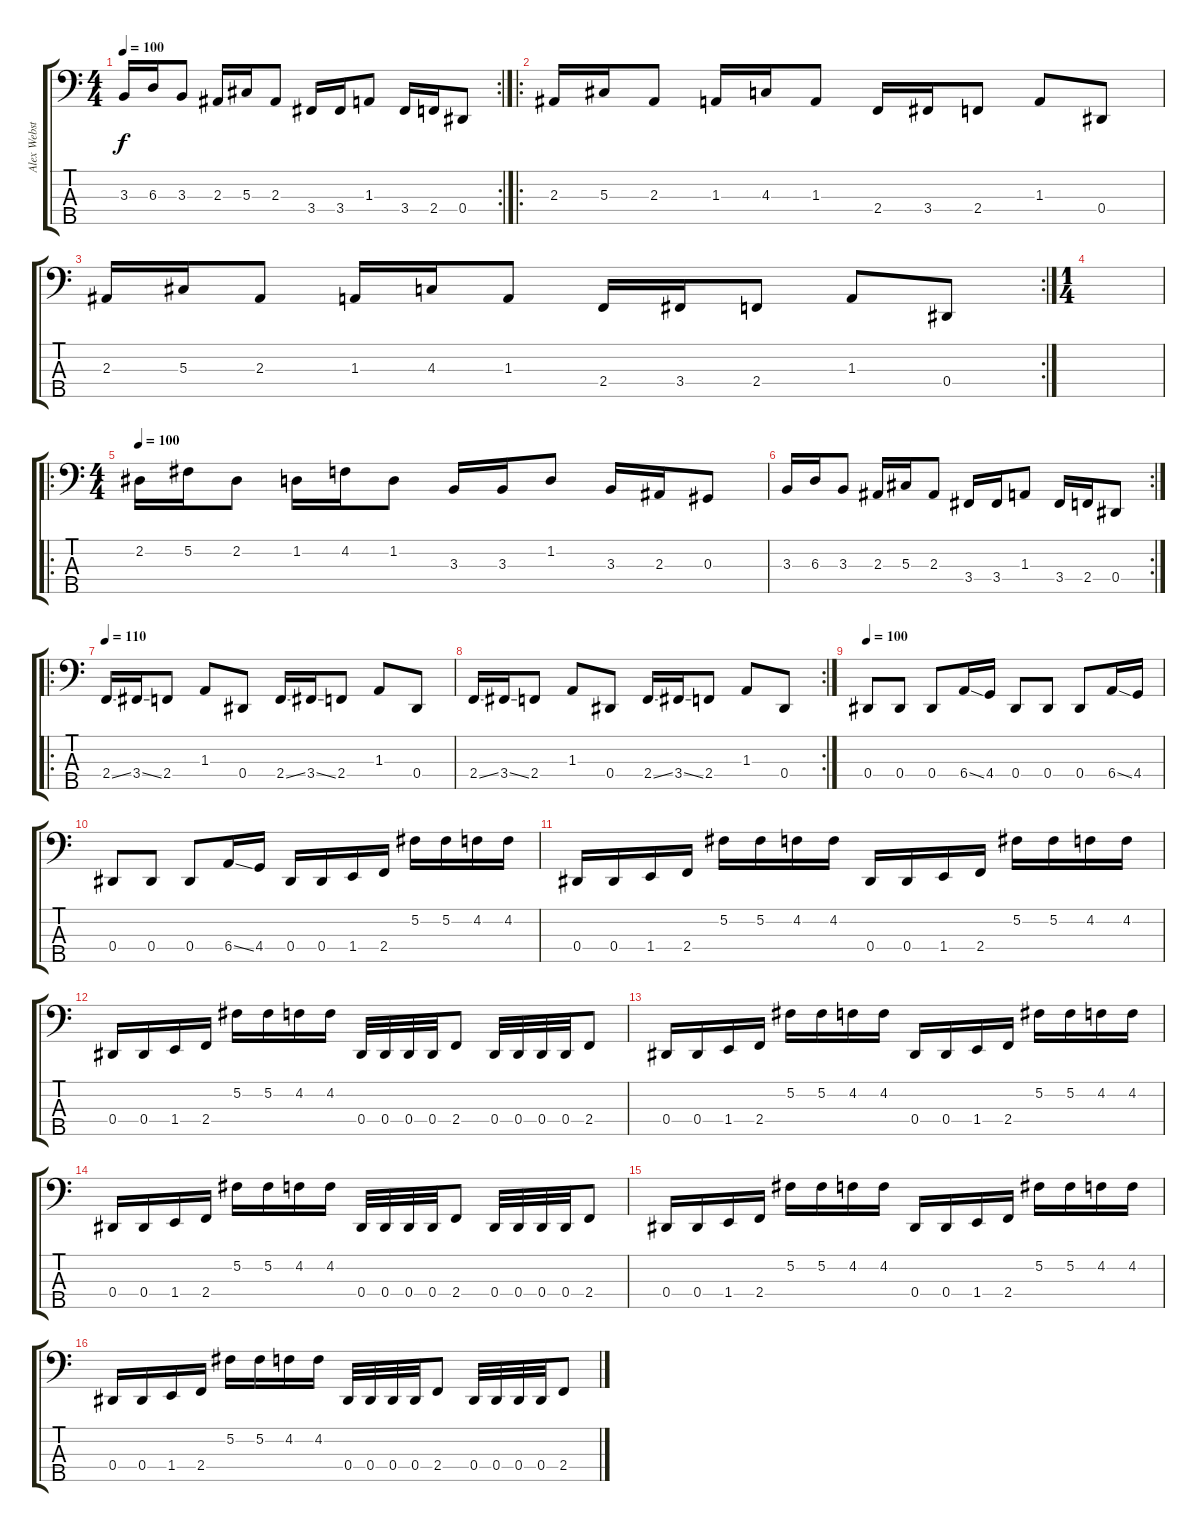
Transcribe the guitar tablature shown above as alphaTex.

\track ("Alex Webster" "Alex Webst") {instrument electricbassfinger}
\staff {score tabs}
\tuning (Gb2 Db2 Ab1 Eb1 Bb0) {hide}
\rc 2
\ts (4 4)
\tempo 100
\clef f4
\ks c
3.3.16{dy f} 6.3.16 3.3.8 2.3.16 5.3.16 2.3.8 3.4.16 3.4.16 1.3.8 3.4.16 2.4.16 0.4.8 |
\ro
2.3.16 5.3.16 2.3.8 1.3.16 4.3.16 1.3.8 2.4.16 3.4.16 2.4.8 1.3.8 0.4.8 |
\rc 2
2.3.16 5.3.16 2.3.8 1.3.16 4.3.16 1.3.8 2.4.16 3.4.16 2.4.8 1.3.8 0.4.8 |
\ts (1 4)
|
\ro
\ts (4 4)
\tempo 100
2.2.16 5.2.16 2.2.8 1.2.16 4.2.16 1.2.8 3.3.16 3.3.16 1.2.8 3.3.16 2.3.16 0.3.8 |
\rc 2
3.3.16 6.3.16 3.3.8 2.3.16 5.3.16 2.3.8 3.4.16 3.4.16 1.3.8 3.4.16 2.4.16 0.4.8 |
\ro
\tempo 110
2.4{ss}.16 3.4{ss}.16 2.4.8 1.3.8 0.4.8 2.4{ss}.16 3.4{ss}.16 2.4.8 1.3.8 0.4.8 |
\rc 2
2.4{ss}.16 3.4{ss}.16 2.4.8 1.3.8 0.4.8 2.4{ss}.16 3.4{ss}.16 2.4.8 1.3.8 0.4.8 |
\tempo 100
0.4.8 0.4.8 0.4.8 6.4{ss}.16 4.4.16 0.4.8 0.4.8 0.4.8 6.4{ss}.16 4.4.16 |
0.4.8 0.4.8 0.4.8 6.4{ss}.16 4.4.16 0.4.16 0.4.16 1.4.16 2.4.16 5.2.16 5.2.16 4.2.16 4.2.16 |
0.4.16 0.4.16 1.4.16 2.4.16 5.2.16 5.2.16 4.2.16 4.2.16 0.4.16 0.4.16 1.4.16 2.4.16 5.2.16 5.2.16 4.2.16 4.2.16 |
0.4.16 0.4.16 1.4.16 2.4.16 5.2.16 5.2.16 4.2.16 4.2.16 0.4.32 0.4.32 0.4.32 0.4.32 2.4.8 0.4.32 0.4.32 0.4.32 0.4.32 2.4.8 |
0.4.16 0.4.16 1.4.16 2.4.16 5.2.16 5.2.16 4.2.16 4.2.16 0.4.16 0.4.16 1.4.16 2.4.16 5.2.16 5.2.16 4.2.16 4.2.16 |
0.4.16 0.4.16 1.4.16 2.4.16 5.2.16 5.2.16 4.2.16 4.2.16 0.4.32 0.4.32 0.4.32 0.4.32 2.4.8 0.4.32 0.4.32 0.4.32 0.4.32 2.4.8 |
0.4.16 0.4.16 1.4.16 2.4.16 5.2.16 5.2.16 4.2.16 4.2.16 0.4.16 0.4.16 1.4.16 2.4.16 5.2.16 5.2.16 4.2.16 4.2.16 |
0.4.16 0.4.16 1.4.16 2.4.16 5.2.16 5.2.16 4.2.16 4.2.16 0.4.32 0.4.32 0.4.32 0.4.32 2.4.8 0.4.32 0.4.32 0.4.32 0.4.32 2.4.8
